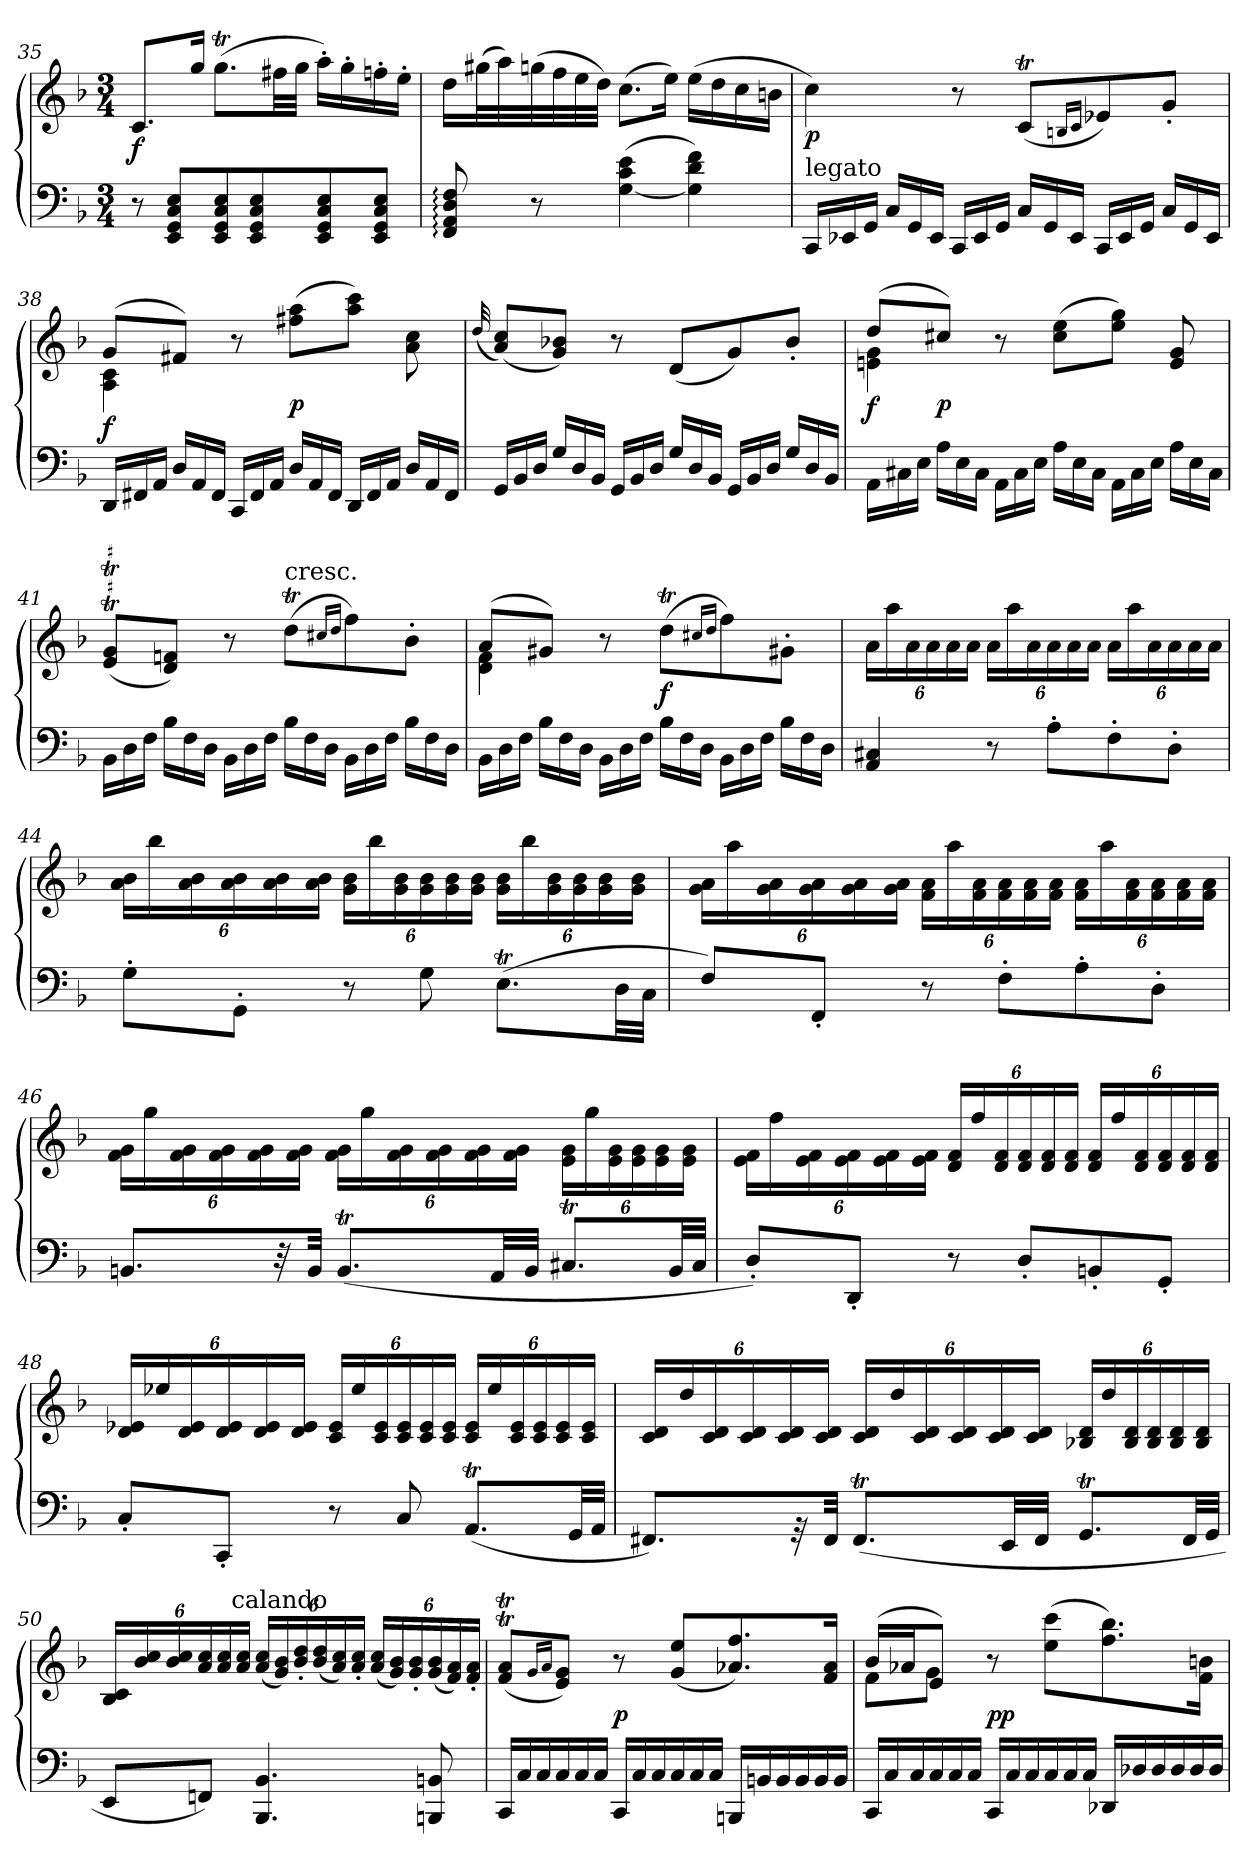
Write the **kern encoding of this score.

**kern	**kern	**dynam
*part1	*part1	*part1
*staff2	*staff1	*staff1/2
*clefF4	*clefG2	*
*k[b-]	*k[b-]	*
*M3/4	*M3/4	*
=35	=35	=35
8r	8.cL	f
8EE 8GG 8C 8EL	.	.
.	16ggJk	.
8EE 8GG 8C 8E	(8.ggTL	.
8EE 8GG 8C 8E	.	.
.	32ff#XLL	.
.	32ggJJJ	.
8EE 8GG 8C 8E	16aa'LL)	.
.	16gg'	.
8EE 8GG 8C 8EJ	16ffn'	.
.	16ee'JJ	.
=36	=36	=36
8FF: 8AA: 8D: 8F:	16ddLL	.
.	(32gg#XL	.
.	32aa)	.
8r	(32ggn	.
.	32ff	.
.	32ee	.
.	32ddJJJ)	.
([4G 4c 4e	(8.ccL	.
.	16eeJk)	.
4G] 4d 4f)	(16eeLL	.
.	16dd	.
.	16cc	.
.	16bnJJ	.
=37	=37	=37
*Xtuplet	*	*
!LO:TX:t=legato	!	!
24CCLL	4cc)	p
24EE-X	.	.
24GGJJ	.	.
24CLL	.	.
24GG	.	.
24EE-JJ	.	.
24CCLL	8r	.
24EE-	.	.
24GGJJ	.	.
24CLL	(8cTL	.
24GG	.	.
24EE-JJ	.	.
.	16qBnLL	.
.	16qcJJ	.
24CCLL	8e-X)	.
24EE-	.	.
24GGJJ	.	.
24CLL	8g'J	.
24GG	.	.
24EE-JJ	.	.
=38	=38	=38
*	*^	*
24DDLL	(8gL	4A 4c	f
24FF#X	.	.	.
24AAJJ	.	.	.
24DLL	8f#XJ)	.	.
24AA	.	.	.
24FF#JJ	.	.	.
24CCLL	8r	2ryy	.
24FF#	.	.	.
24AAJJ	.	.	.
24DLL	(8ff#X 8aaL	.	p
24AA	.	.	.
24FF#JJ	.	.	.
24DDLL	8aa 8cccJ)	.	.
24FF#	.	.	.
24AAJJ	.	.	.
24DLL	8a 8cc	.	.
24AA	.	.	.
24FF#JJ	.	.	.
*	*v	*v	*
=39	=39	=39
.	(32qqdd	.
24GGLL	(8a 8ccL)	.
24BB-	.	.
24DJJ	.	.
24G/LL	8g 8b-XJ)	.
24D/	.	.
24BB-/JJ	.	.
24GGLL	8r	.
24BB-	.	.
24DJJ	.	.
24G/LL	(8dL	.
24D/	.	.
24BB-/JJ	.	.
24GGLL	8g)	.
24BB-	.	.
24DJJ	.	.
24G/LL	8b-'J	.
24D/	.	.
24BB-/JJ	.	.
=40	=40	=40
*	*^	*
24AA\LL	(8ddL	4en 4g	f
24C#X\	.	.	.
24E\JJ	.	.	.
24ALL	8cc#XJ)	.	p
24E	.	.	.
24C#JJ	.	.	.
24AA\LL	8r	2ryy	.
24C#\	.	.	.
24E\JJ	.	.	.
24ALL	(8cc# 8eeL	.	.
24E	.	.	.
24C#JJ	.	.	.
24AA\LL	8ee 8ggJ)	.	.
24C#\	.	.	.
24E\JJ	.	.	.
24ALL	8e 8g	.	.
24E	.	.	.
24C#JJ	.	.	.
*	*v	*v	*
=41	=41	=41
24BB-LL	(8eT 8gTL	.
24D	.	.
24FJJ	.	.
24B-LL	8d 8fJ)	.
24F	.	.
24DJJ	.	.
24BB-LL	8r	.
24D	.	.
24FJJ	.	.
!	!LO:TX:t=cresc.	!
24B-LL	(8ddTL	.
24F	.	.
24DJJ	.	.
.	16qcc#XLL	.
.	16qddJJ	.
24BB-LL	8ff)	.
24D	.	.
24FJJ	.	.
24B-LL	8b-'J	.
24F	.	.
24DJJ	.	.
=42	=42	=42
*	*^	*
24BB-LL	(8aL	4d 4f	.
24D	.	.	.
24FJJ	.	.	.
24B-LL	8g#XJ)	.	.
24F	.	.	.
24DJJ	.	.	.
24BB-LL	8r	2ryy	.
24D	.	.	.
24FJJ	.	.	.
24B-LL	(8ddTL	.	f
24F	.	.	.
24DJJ	.	.	.
.	16qcc#XLL	.	.
.	16qddJJ	.	.
24BB-LL	8ff)	.	.
24D	.	.	.
24FJJ	.	.	.
24B-LL	8g#X'J	.	.
24F	.	.	.
24DJJ	.	.	.
*	*v	*v	*
=43	=43	=43
4AA 4C#X	24aLL	.
.	24aa	.
.	24a	.
.	24a	.
.	24a	.
.	24aJJ	.
8r	24aLL	.
.	24aa	.
.	24a	.
8A'L	24a	.
.	24a	.
.	24aJJ	.
8F'	24aLL	.
.	24aa	.
.	24a	.
8D'J	24a	.
.	24a	.
.	24aJJ	.
=44	=44	=44
8G'\L	24a 24b-LL	.
.	24bb-	.
.	24a 24b-	.
8GG'\J	24a 24b-	.
.	24a 24b-	.
.	24a 24b-JJ	.
8r	24g 24b-LL	.
.	24bb-	.
.	24g 24b-	.
8G	24g 24b-	.
.	24g 24b-	.
.	24g 24b-JJ	.
(8.EtL	24g 24b-LL	.
.	24bb-	.
.	24g 24b-	.
.	24g 24b-	.
.	24g 24b-	.
32DLL	.	.
.	24g 24b-JJ	.
32CJJJ	.	.
=45	=45	=45
8FL)	24g\ 24a\LL	.
.	24aa\	.
.	24g\ 24a\	.
8FF'J	24g\ 24a\	.
.	24g\ 24a\	.
.	24g\ 24a\JJ	.
8r	24f\ 24a\LL	.
.	24aa\	.
.	24f\ 24a\	.
8F'L	24f\ 24a\	.
.	24f\ 24a\	.
.	24f\ 24a\JJ	.
8A'	24f\ 24a\LL	.
.	24aa\	.
.	24f\ 24a\	.
8D'J	24f\ 24a\	.
.	24f\ 24a\	.
.	24f\ 24a\JJ	.
=46	=46	=46
8.BBnL	24f\ 24g\LL	.
.	24gg\	.
.	24f\ 24g\	.
.	24f\ 24g\	.
.	24f\ 24g\	.
32r	.	.
.	24f\ 24g\JJ	.
32BBJkk	.	.
(<8.BBtL	24f\ 24g\LL	.
.	24gg\	.
.	24f\ 24g\	.
.	24f\ 24g\	.
.	24f\ 24g\	.
32AALL	.	.
.	24f\ 24g\JJ	.
32BBJJJ	.	.
8.C#XtL	24e\ 24g\LL	.
.	24gg\	.
.	24e\ 24g\	.
.	24e\ 24g\	.
.	24e\ 24g\	.
32BBLL	.	.
.	24e\ 24g\JJ	.
32C#JJJ	.	.
=47	=47	=47
8D'L)	24e 24fLL	.
.	24ff	.
.	24e 24f	.
8DD'J	24e 24f	.
.	24e 24f	.
.	24e 24fJJ	.
8r	24d 24fLL	.
.	24ff	.
.	24d 24f	.
8D'L	24d 24f	.
.	24d 24f	.
.	24d 24fJJ	.
8BBn'	24d 24fLL	.
.	24ff	.
.	24d 24f	.
8GG'J	24d 24f	.
.	24d 24f	.
.	24d 24fJJ	.
=48	=48	=48
8C'L	24d 24e-XLL	.
.	24ee-X	.
.	24d 24e-	.
8CC'J	24d 24e-	.
.	24d 24e-	.
.	24d 24e-JJ	.
8r	24c 24e-LL	.
.	24ee-	.
.	24c 24e-	.
8C	24c 24e-	.
.	24c 24e-	.
.	24c 24e-JJ	.
(8.AAtL	24c 24e-LL	.
.	24ee-	.
.	24c 24e-	.
.	24c 24e-	.
.	24c 24e-	.
32GGLL	.	.
.	24c 24e-JJ	.
32AAJJJ	.	.
=49	=49	=49
8.FF#XL)	24c 24dLL	.
.	24dd	.
.	24c 24d	.
.	24c 24d	.
.	24c 24d	.
32r	.	.
.	24c 24dJJ	.
32FF#Jkk	.	.
(8.FF#tL	24c 24dLL	.
.	24dd	.
.	24c 24d	.
.	24c 24d	.
.	24c 24d	.
32EELL	.	.
.	24c 24dJJ	.
32FF#JJJ	.	.
8.GGTL	24B-X 24dLL	.
.	24dd	.
.	24B- 24d	.
.	24B- 24d	.
.	24B- 24d	.
32FF#LL	.	.
.	24B- 24dJJ	.
32GGJJJ	.	.
=50	=50	=50
8EEL	24B- 24cLL	.
.	24b- 24cc	.
.	24b- 24cc	.
8FFnJ)	24a 24cc	.
.	24a 24cc	.
!	!LO:TX:t=calando	!
.	24a 24ccJJ	.
4.BBB- 4.BB-	(24a/ 24cc/LL	.
.	24g/ 24b-/)	.
.	24b-'/ 24dd'/	.
.	(24b-/ 24dd/	.
.	24a/ 24cc/)	.
.	24a'/ 24cc'/JJ	.
.	(24a 24ccLL	.
.	24g 24b-)	.
.	24g' 24b-'	.
8BBBn 8BBn	(24g 24b-	.
.	24f 24a)	.
.	24f' 24a'JJ	.
=51	=51	=51
24CCLL	(8fT 8aTL	.
24C	.	.
24C	.	.
.	16qgTTTLL	.
.	16qaJJ	.
24C	8e 8gJ)	.
24C	.	.
24CJJ	.	.
24CCLL	8r	p
24C	.	.
24C	.	.
24C	(8g/ 8ee/L	.
24C	.	.
24CJJ	.	.
24BBBnLL	8.a-X/ 8.ff/)	.
24BBn	.	.
24BB	.	.
24BB	.	.
24BB	.	.
.	16f/ 16a-/Jk	.
24BBJJ	.	.
=52	=52	=52
*	*^	*
24CCLL	(16b-LL	8fL	.
24C	.	.	.
.	16a-XJ	.	.
24C	.	.	.
24C	8eJ)	8gJ	.
24C	.	.	.
24CJJ	.	.	.
24CCLL	8r	2ryy	pp
24C	.	.	.
24C	.	.	.
24C	(8ee\ 8ccc\L	.	.
24C	.	.	.
24CJJ	.	.	.
24DD-XLL	8.ff\ 8.bb-\)	.	.
24D-X	.	.	.
24D-	.	.	.
24D-	.	.	.
24D-	.	.	.
.	16f\ 16bn\Jk	.	.
24D-JJ	.	.	.
*	*v	*v	*
=	=	=
*-	*-	*-
